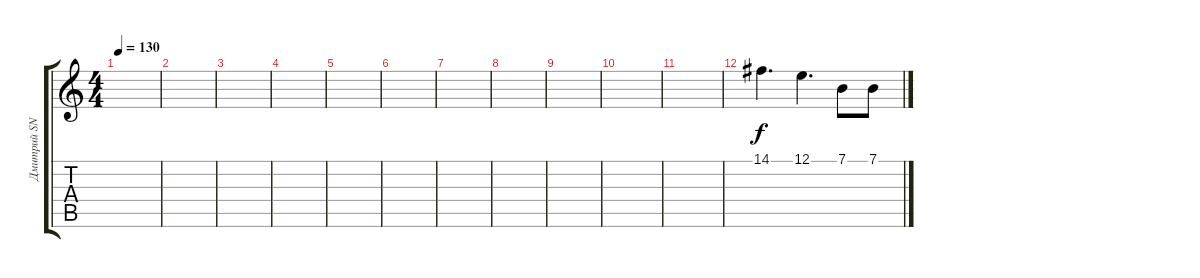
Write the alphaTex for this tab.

\track ("Дмитрий SNAKE Хакимов" "Дмитрий SN") {instrument synthdrum}
\staff {score tabs}
\tuning (E4 B3 G3 D3 A2 E2) {hide}
\ts (4 4)
\tempo 130
\clef g2
\ks c
|
|
|
|
|
|
|
|
|
|
|
14.1.4{d} 12.1.4{d} 7.1.8 7.1.8
